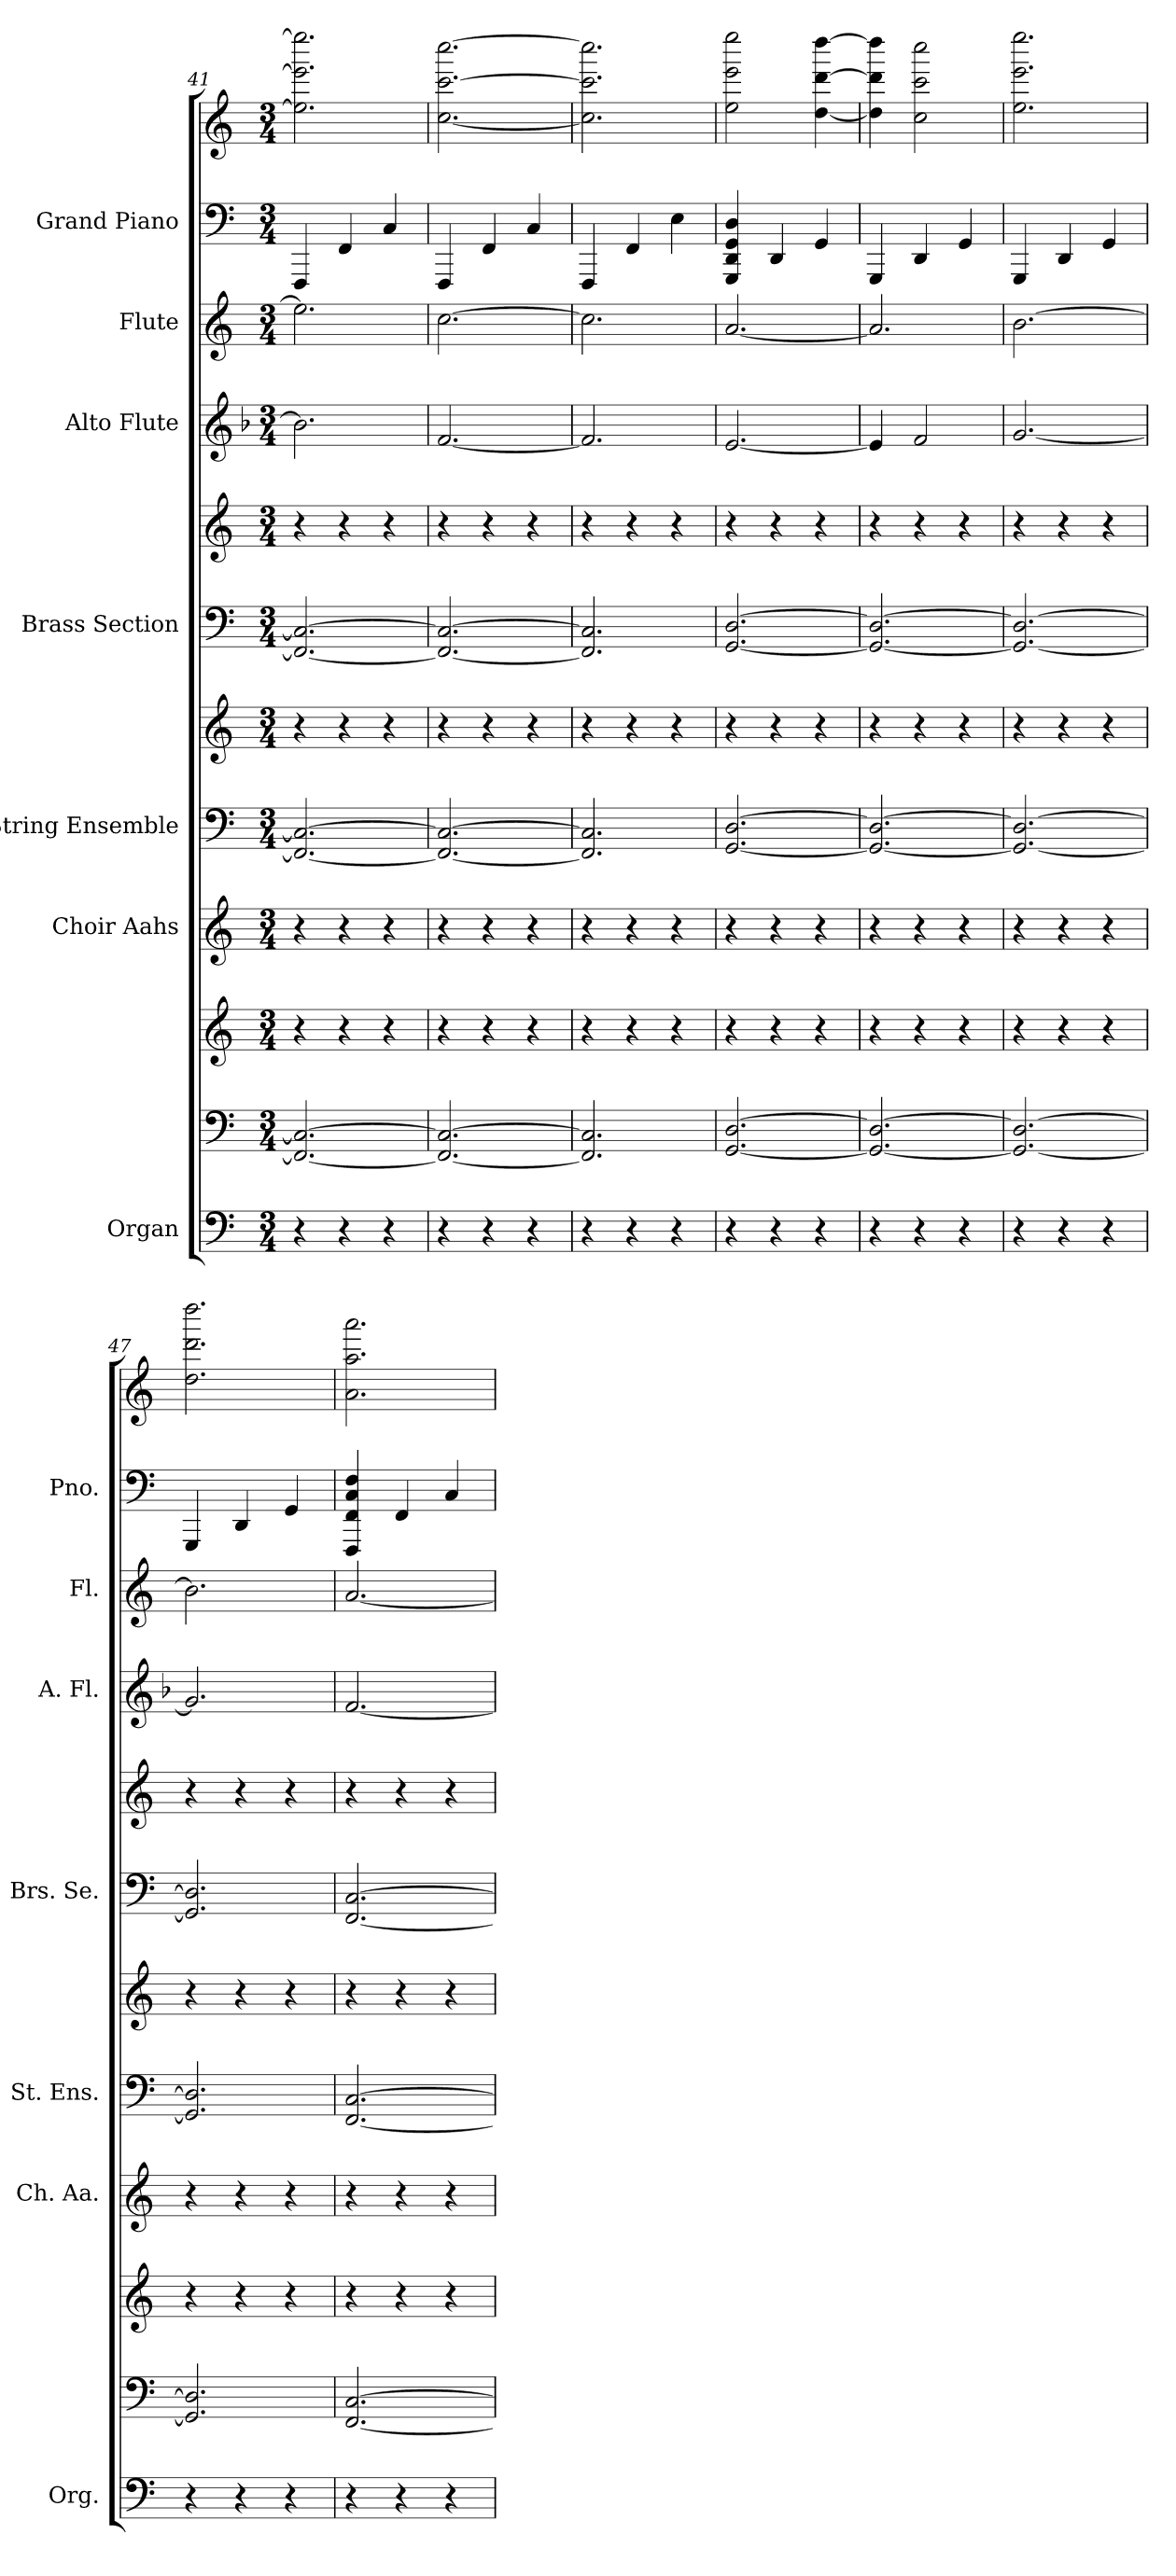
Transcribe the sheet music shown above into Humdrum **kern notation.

**kern	**kern	**kern	**kern	**kern	**kern	**kern	**kern	**kern	**kern	**kern	**kern
*part7	*part7	*part7	*part6	*part5	*part5	*part4	*part4	*part3	*part2	*part1	*part1
*staff12	*staff11	*staff10	*staff9	*staff8	*staff7	*staff6	*staff5	*staff4	*staff3	*staff2	*staff1
*I"Organ	*	*	*I"Choir Aahs	*I"String Ensemble	*	*I"Brass Section	*	*I"Alto Flute	*I"Flute	*I"Grand Piano	*
*I'Org.	*	*	*I'Ch. Aa.	*I'St. Ens.	*	*I'Brs. Se.	*	*I'A. Fl.	*I'Fl.	*I'Pno.	*
*clefF4	*clefF4	*clefG2	*clefG2	*clefF4	*clefG2	*clefF4	*clefG2	*clefG2	*clefG2	*clefF4	*clefG2
*	*	*	*	*	*	*	*	*ITrd3c5	*	*	*
*k[]	*k[]	*k[]	*k[]	*k[]	*k[]	*k[]	*k[]	*k[]	*k[]	*k[]	*k[]
*M3/4	*M3/4	*M3/4	*M3/4	*M3/4	*M3/4	*M3/4	*M3/4	*M3/4	*M3/4	*M3/4	*M3/4
=41	=41	=41	=41	=41	=41	=41	=41	=41	=41	=41	=41
4r	2.FF_ 2.C_	4r	4r	2.FF_ 2.C_	4r	2.FF_ 2.C_	4r	2.f]	2.ee]	4FFF	2.ee] 2.eee] 2.eeee]
4r	.	4r	4r	.	4r	.	4r	.	.	4FF	.
4r	.	4r	4r	.	4r	.	4r	.	.	4C	.
=42	=42	=42	=42	=42	=42	=42	=42	=42	=42	=42	=42
4r	2.FF_ 2.C_	4r	4r	2.FF_ 2.C_	4r	2.FF_ 2.C_	4r	[2.c	[2.cc	4FFF	[2.cc [2.ccc [2.cccc
4r	.	4r	4r	.	4r	.	4r	.	.	4FF	.
4r	.	4r	4r	.	4r	.	4r	.	.	4C	.
=43	=43	=43	=43	=43	=43	=43	=43	=43	=43	=43	=43
4r	2.FF] 2.C]	4r	4r	2.FF] 2.C]	4r	2.FF] 2.C]	4r	2.c]	2.cc]	4FFF	2.cc] 2.ccc] 2.cccc]
4r	.	4r	4r	.	4r	.	4r	.	.	4FF	.
4r	.	4r	4r	.	4r	.	4r	.	.	4E	.
=44	=44	=44	=44	=44	=44	=44	=44	=44	=44	=44	=44
4r	[2.GG [2.D	4r	4r	[2.GG [2.D	4r	[2.GG [2.D	4r	[2.B	[2.a	4GGG 4DD 4GG 4D	2ee 2eee 2eeee
4r	.	4r	4r	.	4r	.	4r	.	.	4DD	.
4r	.	4r	4r	.	4r	.	4r	.	.	4GG	[4dd [4dddd [4ddd
=45	=45	=45	=45	=45	=45	=45	=45	=45	=45	=45	=45
4r	2.GG_ 2.D_	4r	4r	2.GG_ 2.D_	4r	2.GG_ 2.D_	4r	4B]	2.a]	4GGG	4dd] 4dddd] 4ddd]
4r	.	4r	4r	.	4r	.	4r	2c	.	4DD	2cc 2cccc 2ccc
4r	.	4r	4r	.	4r	.	4r	.	.	4GG	.
=46	=46	=46	=46	=46	=46	=46	=46	=46	=46	=46	=46
4r	2.GG_ 2.D_	4r	4r	2.GG_ 2.D_	4r	2.GG_ 2.D_	4r	[2.d	[2.b	4GGG	2.ee 2.eeee 2.eee
4r	.	4r	4r	.	4r	.	4r	.	.	4DD	.
4r	.	4r	4r	.	4r	.	4r	.	.	4GG	.
=47	=47	=47	=47	=47	=47	=47	=47	=47	=47	=47	=47
4r	2.GG] 2.D]	4r	4r	2.GG] 2.D]	4r	2.GG] 2.D]	4r	2.d]	2.b]	4GGG	2.dd 2.dddd 2.ddd
4r	.	4r	4r	.	4r	.	4r	.	.	4DD	.
4r	.	4r	4r	.	4r	.	4r	.	.	4GG	.
=48	=48	=48	=48	=48	=48	=48	=48	=48	=48	=48	=48
4r	[2.FF [2.C	4r	4r	[2.FF [2.C	4r	[2.FF [2.C	4r	[2.c	[2.a	4FF 4C 4F 4FFF	2.a 2.aa 2.aaa
4r	.	4r	4r	.	4r	.	4r	.	.	4FF	.
4r	.	4r	4r	.	4r	.	4r	.	.	4C	.
=	=	=	=	=	=	=	=	=	=	=	=
*-	*-	*-	*-	*-	*-	*-	*-	*-	*-	*-	*-
